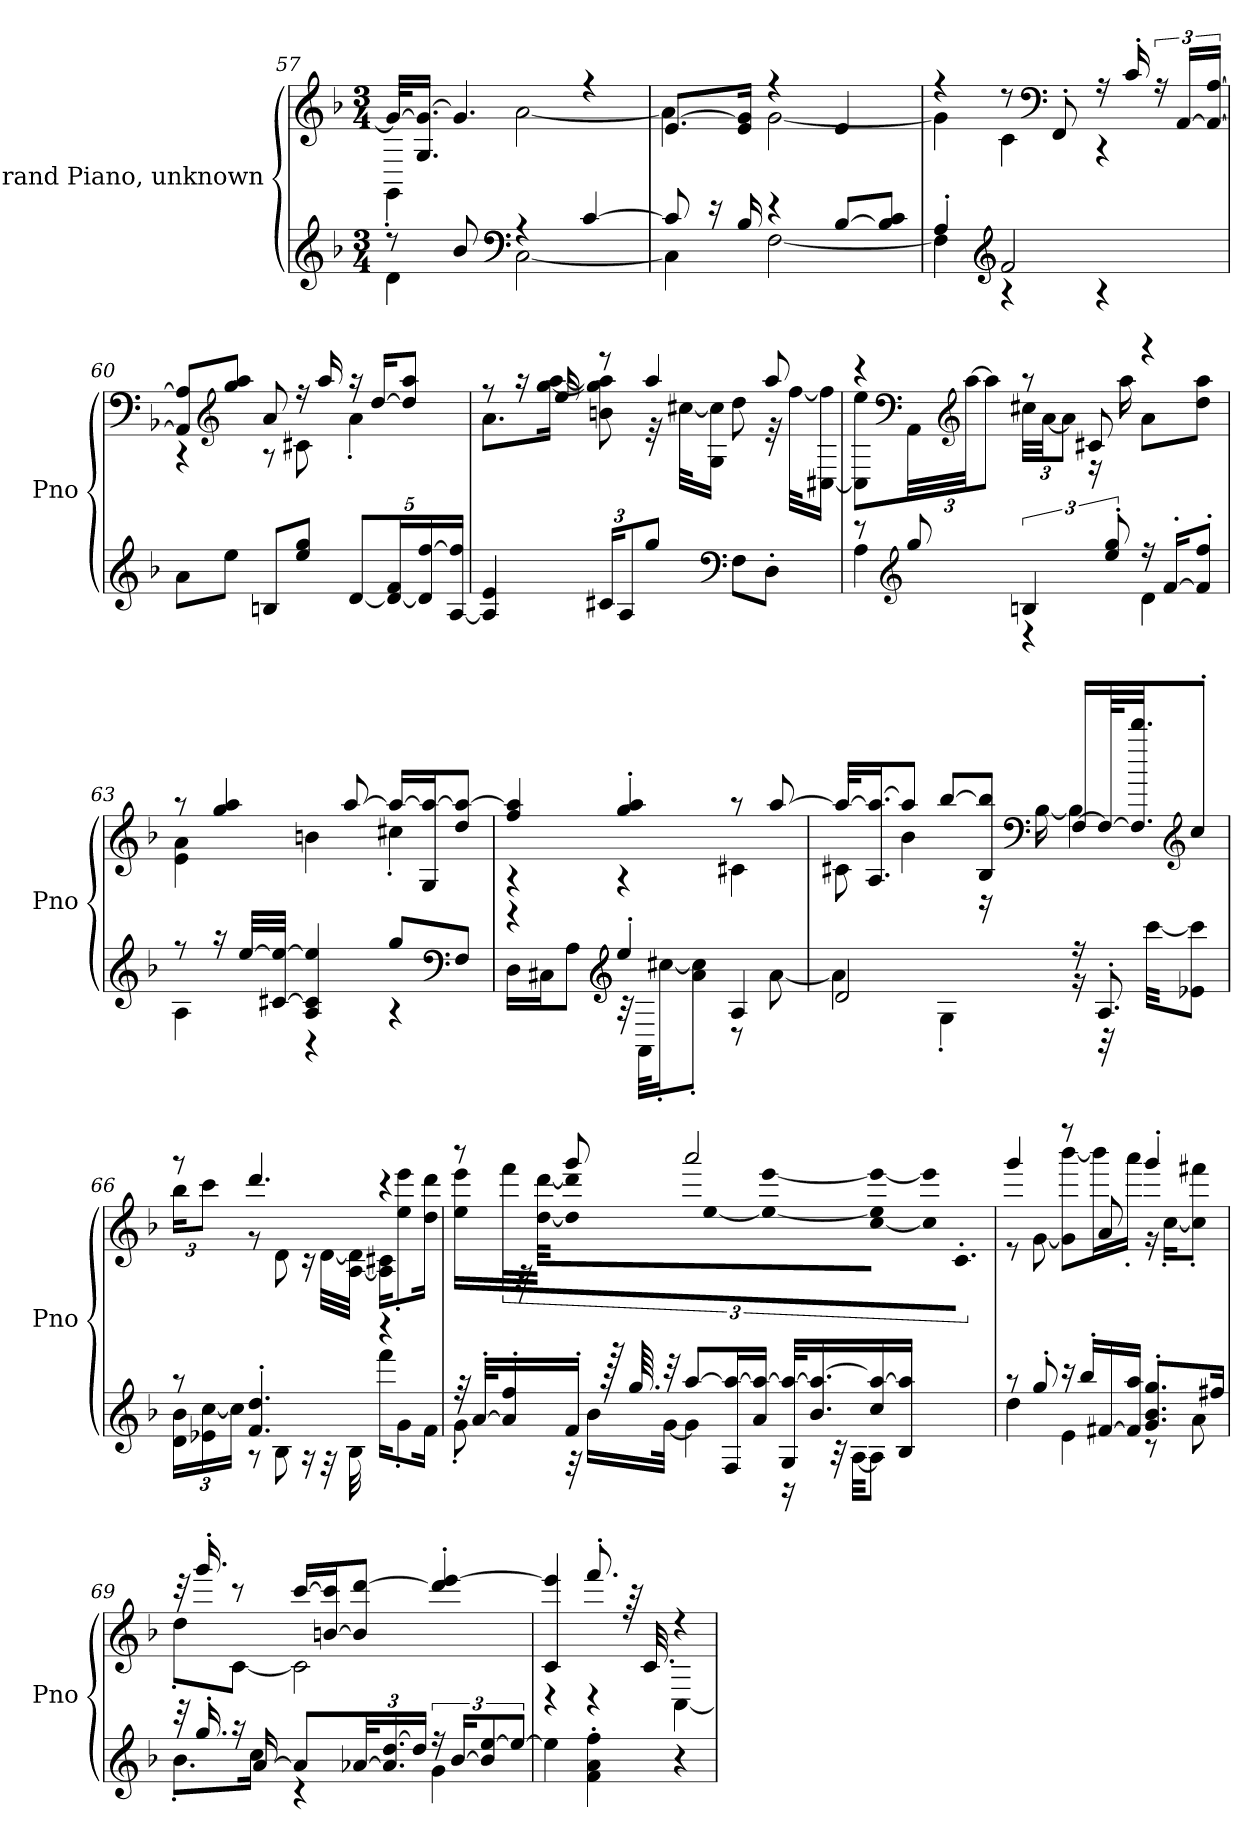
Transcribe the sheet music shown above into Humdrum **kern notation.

**kern	**kern
*part1	*part1
*staff2	*staff1
*I"Grand Piano, unknown	*
*I'Pno	*
!!LO:LB:g=z
*clefG2	*clefG2
*k[b-]	*k[b-]
*M3/4	*M3/4
=57	=57
*^	*^
8r	4d\	32g/KLL_	4GG'\
.	.	16.G/ 16.g/_JJ	.
8b-/	.	4.g/]	.
*clefF4	*	*	*
4r	[2C\	.	[2a\
[4c/	.	4r	.
=58	=58	=58	=58
8c/]	4C\]	[8.e/L	4a\]
16r	.	.	.
16B-/	.	16e/] 16g/Jk	.
4r	[2F\	4r	[2g\
[8B-/L	.	4e/	.
8B-/] 8c/J	.	.	.
=59	=59	=59	=59
4A'/	4F\]	4r	4g\]
*clefG2	*	*	*
2f/	4r	8r	4c\
*	*	*clefF4	*
.	.	8FF'/	.
.	4r	16r	4r
.	.	16c'/	.
.	.	24r	.
.	.	[24AA/LL	.
.	.	24AA/_ [24A/JJ	.
*v	*v	*	*
!!LO:LB:g=z	!!
=60	=60	=60
8a\L	8AA/] 8A/]L	4r
*	*clefG2	*
8ee\J	8gg/ 8aa/J	.
8Bn/L	8a/	8r
8ee/ 8gg/J	16r	8c#X\
.	16aa/	.
*Xbrackettup	*	*
[10d/L	16r	4a'\
.	[16dd/KL	.
20d/_ 20f/L	.	.
.	8dd/] 8aa/J	.
20d/] [20ff/	.	.
[20A/ 20ff/]JJ	.	.
=61	=61	=61
4A/] 4e/	8r	8.a\L
.	16r	.
.	16ee/	[16gg\ [16aa\Jk
24c#X/KL	8r	8bn\ 8gg\] 8aa\]
12A/	.	.
8gg/J	4aa/	32r
.	.	[32cc#X\KLL
.	.	16G\ 16cc#\]JJ
*clefF4	*	*
8F\L	.	8dd\
8D'\J	8aa/	32r
.	.	[32ff\KLL
.	.	[16C#X\ 16ff\]JJ
!!LO:LB:g=z	!!
=62	=62	=62
*^	*	*
8r	4A\	4r	8C#\] 8ee\L
*clefG2	*	*clefF4	*
*	*	*	*Xbrackettup
8gg/	.	.	48AA\LL
*	*	*clefG2	*
.	.	.	[48aa\JJ
.	.	.	12aa\J]
*brackettup	*	*	*
6Bn/	4r	8r	48cc#X\LLL
.	.	.	[48a\JJ
.	.	.	12a\J]
.	.	8c#X/	16r
12ee/' 12gg/'	.	.	.
.	.	.	16aa\
16r	4d\	4r	8a\L
[16f'/KL	.	.	.
8f/]' 8ff/'J	.	.	8dd\ 8aa\J
=63	=63	=63	=63
8r	4A\	8r	4e\ 4a\
16r	.	4gg/ 4aa/	.
[32ee/LLL	.	.	.
[32c#X/ 32ee/_JJJ	.	.	.
4A/ 4c#/] 4ee/]	4r	.	4bn\
.	.	[8aa/	.
8gg/L	4r	16aa/LL_	4cc#X'\
.	.	16G/ 16aa/_J	.
*clefF4	*	*	*
8F/J	.	8dd/ 8aa/_J	.
!!LO:LB:g=z	!!
=64	=64	=64	=64
4r	16D\LL	4ff/ 4aa/]	4r
.	16C#X\J	.	.
.	8A\J	.	.
*clefG2	*	*	*
4ee'/	32r	4gg/' 4aa/'	4r
.	32AA\KLL	.	.
.	[16cc#X'\J	.	.
.	8a\' 8cc#\]'J	.	.
4A/	8r	8r	4c#X\
.	[8a\	[8aa/	.
=65	=65	=65	=65
2d/	4a\]	32aa/KLL_	8c#X\
.	.	16.A/ 16.aa/_J	.
.	.	8aa/J]	4b-\
.	4G'\	[8bb-/L	.
.	.	8B-/ 8bb-/]J	16r
*	*	*clefF4	*
.	.	.	[16B-\
16r	16r	[16F/LL	4B-\]
8.A'/	32r	64F/KL_	.
.	.	32.F/] 32.ddd/JJ	.
.	[32ccc\KKL	.	.
*	*	*clefG2	*
.	8e-X\ 8ccc\]J	8cc'/J	.
!!LO:PB:g=z	!!
=66	=66	=66	=66
*	*Xbrackettup	*	*
8r	24d\ 24b-\LL	8r	24bb-\KL
.	24e-X\ [24cc\	.	12ccc\J
.	24cc\JJ]	.	.
4.f/' 4.dd/'	8r	4.ddd/	8r
.	8B-\	.	8d\
.	16r	.	16r
.	32r	.	[32d\LLL
.	32B-\	.	[32A\ 32d\]JJJ
4r	16fff\KL	4r	16A\] 16c#X\KL
.	8g'\	.	8ee\' 8eee\'
.	16f\Jk	.	16dd\ 16ddd\Jk
=67	=67	=67	=67
32r	8g'\	8r	16ee\ 16eee\LL
[32a'/KLL	.	.	.
*	*	*	*brackettup
16a/]' 16ff/'	.	.	48fff\JJk
.	.	.	48r
.	.	.	[48dd\ [48ddd\KLL
16f'/JJ	32r	8ggg/	16dd\] 16ddd\]
.	16b-\LL	.	.
128r	.	.	[32ee\L
64.gg/	.	.	.
32r	[32g\JJk	.	64ee\_ [64eee\L
.	.	.	[64cc\ 64ee\] 64eee\_JJJJ
[8aa/L	4g\]	2aaa/	8cc\] 8eee\]
16F/ 16aa/_L	.	.	4.c'\
16a/ 16aa/_JJ	.	.	.
32G/ 32aa/_KLL	16r	.	.
16.b-/ 16.aa/_	.	.	.
.	32r	.	.
.	[32A\KKL	.	.
16cc/ 16aa/_	8A\J]	.	.
16B-/ 16aa/]JJ	.	.	.
!!LO:LB:g=z	!!
=68	=68	=68	=68
8r	4dd\	4ggg/	8r
8gg'/	.	.	[8g\
16r	4e\	8r	8g\] [8bbb-\L
16bb-'/LL	.	.	.
[16f#X/	.	8a/	16bbb-\L]
16f#/] 16aa/JJ	.	.	16aaa'\JJ
8.g/' 8.b-/' 8.gg/'L	8r	4ggg'/	16r
.	.	.	[16cc'\KL
.	8a\	.	8cc\]' 8fff#X\'J
16ff#X/Jk	.	.	.
=69	=69	=69	=69
32r	8.b-'\L	32r	8dd'\L
16.gg'/	.	16.ggg'/	.
16r	.	8r	[8c\J
[16a/	16cc\Jk	.	.
8a/L]	4r	[16ccc/LL	2c\]
.	.	[16bn/ 16ccc/]J	.
[48a-X/KL	.	8b/] [8ddd/J	.
24.a-/] [24.dd/	.	.	.
24dd/JJ]	.	.	.
*brackettup	*	*	*
24r	4g\	4ddd/]' [4eee/'	.
[24b-/KL	.	.	.
12b-/] [12ee/	.	.	.
12ee/J_	.	.	.
*v	*v	*	*
=70	=70	=70
4ee\]	4c/ 4eee/]	4r
4f\' 4a\' 4ff\'	8.fff'/	4r
.	64r	.
.	32.c/	.
4r	4r	[4C\
*	*v	*v
=	=
*-	*-
